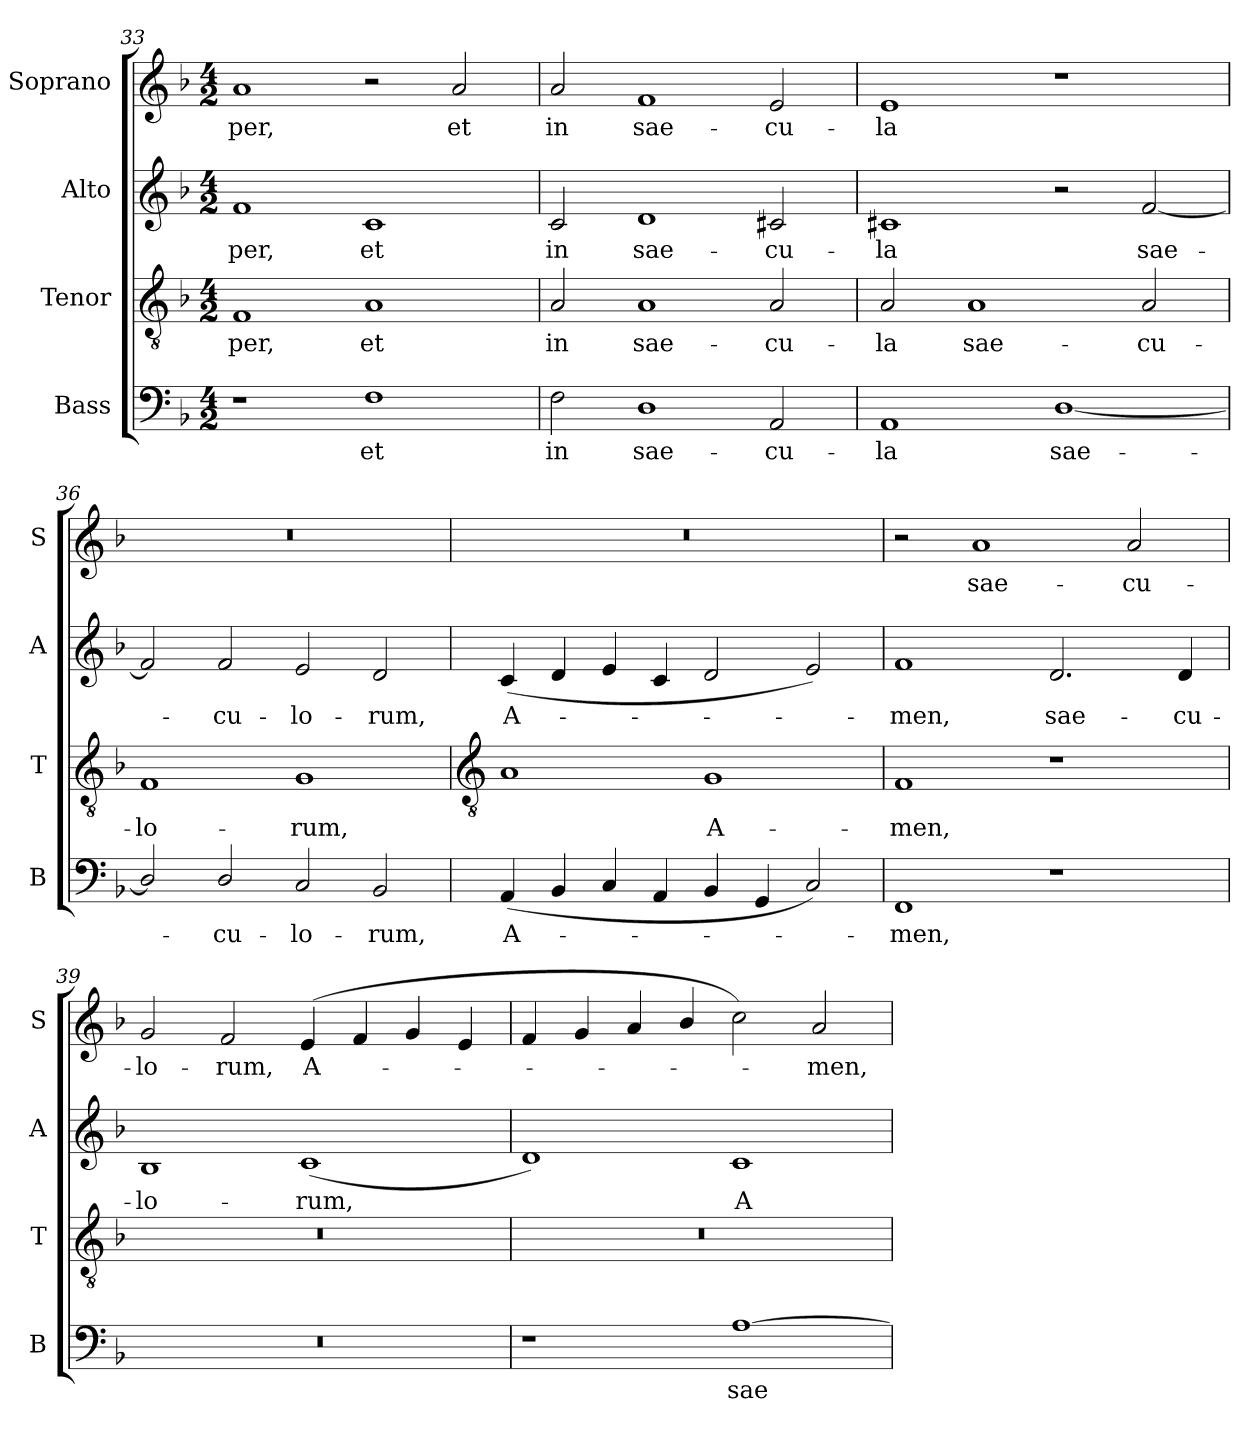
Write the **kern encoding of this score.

**kern	**text	**kern	**text	**kern	**text	**kern	**text
*part4	*part4	*part3	*part3	*part2	*part2	*part1	*part1
*staff4	*staff4	*staff3	*staff3	*staff2	*staff2	*staff1	*staff1
*I"Bass	*	*I"Tenor	*	*I"Alto	*	*I"Soprano	*
*I'B	*	*I'T	*	*I'A	*	*I'S	*
*clefF4	*	*clefGv2	*	*clefG2	*	*clefG2	*
*k[b-]	*	*k[b-]	*	*k[b-]	*	*k[b-]	*
*F:	*	*F:	*	*F:	*	*F:	*
*M4/2	*	*M4/2	*	*M4/2	*	*M4/2	*
=33	=33	=33	=33	=33	=33	=33	=33
!	!	!	!LO:LY:b	!	!LO:LY:b	!	!LO:LY:b
1r	.	1F	-per,	1f	-per,	1a	-per,
!	!LO:LY:b	!	!LO:LY:b	!	!LO:LY:b	!	!
1F	et	1A	et	1c	et	2r	.
!	!	!	!	!	!	!	!LO:LY:b
.	.	.	.	.	.	2a	et
=34	=34	=34	=34	=34	=34	=34	=34
!	!LO:LY:b	!	!LO:LY:b	!	!LO:LY:b	!	!LO:LY:b
2F	in	2A	in	2c	in	2a	in
!	!LO:LY:b	!	!LO:LY:b	!	!LO:LY:b	!	!LO:LY:b
1D	sae-	1A	sae-	1d	sae-	1f	sae-
!	!LO:LY:b	!	!LO:LY:b	!	!LO:LY:b	!	!LO:LY:b
2AA	-cu-	2A	-cu-	2c#X	-cu-	2e	-cu-
=35	=35	=35	=35	=35	=35	=35	=35
!	!LO:LY:b	!	!LO:LY:b	!	!LO:LY:b	!	!LO:LY:b
1AA	-la	2A	-la	1c#	-la	1e	-la
!	!	!	!LO:LY:b	!	!	!	!
.	.	1A	sae-	.	.	.	.
!	!LO:LY:b	!	!	!	!	!	!
[1D/	sae-	.	.	2r	.	1r	.
!	!	!	!LO:LY:b	!	!LO:LY:b	!	!
.	.	2A	-cu-	[2f	sae-	.	.
=36	=36	=36	=36	=36	=36	=36	=36
!	!	!	!LO:LY:b	!	!	!	!
2D/]	.	1F	-lo-	2f]	.	0r	.
!	!LO:LY:b	!	!	!	!LO:LY:b	!	!
2D/	cu-	.	.	2f	cu-	.	.
!	!LO:LY:b	!	!LO:LY:b	!	!LO:LY:b	!	!
2C	-lo-	1G	-rum,	2e	-lo-	.	.
!	!LO:LY:b	!	!	!	!LO:LY:b	!	!
2BB-	-rum,	.	.	2d	-rum,	.	.
!!LO:LB:g=z
=37	=37	=37	=37	=37	=37	=37	=37
*	*	*clefGv2	*	*	*	*	*
!	!LO:LY:b	!	!	!	!LO:LY:b	!	!
(<4AA	A-	1A	.	(<4c	A-	0r	.
4BB-	.	.	.	4d	.	.	.
4C	.	.	.	4e	.	.	.
4AA	.	.	.	4c	.	.	.
!	!	!	!LO:LY:b	!	!	!	!
4BB-	.	1G	A-	2d	.	.	.
4GG	.	.	.	.	.	.	.
2C)	.	.	.	2e)	.	.	.
=38	=38	=38	=38	=38	=38	=38	=38
!	!LO:LY:b	!	!LO:LY:b	!	!LO:LY:b	!	!
1FF	men,	1F	-men,	1f	men,	2r	.
!	!	!	!	!	!	!	!LO:LY:b
.	.	.	.	.	.	1a	sae-
!	!	!	!	!	!LO:LY:b	!	!
1r	.	1r	.	2.d	sae-	.	.
!	!	!	!	!	!	!	!LO:LY:b
.	.	.	.	.	.	2a	-cu-
!	!	!	!	!	!LO:LY:b	!	!
.	.	.	.	4d	-cu-	.	.
=39	=39	=39	=39	=39	=39	=39	=39
!	!	!	!	!	!LO:LY:b	!	!LO:LY:b
0r	.	0r	.	1B-	-lo-	2g	-lo-
!	!	!	!	!	!	!	!LO:LY:b
.	.	.	.	.	.	2f	-rum,
!	!	!	!	!	!LO:LY:b	!	!LO:LY:b
.	.	.	.	(<1c	-rum,	(<4e	A-
.	.	.	.	.	.	4f	.
.	.	.	.	.	.	4g	.
.	.	.	.	.	.	4e	.
=40	=40	=40	=40	=40	=40	=40	=40
1r	.	0r	.	1d)	.	4f	.
.	.	.	.	.	.	4g	.
.	.	.	.	.	.	4a	.
.	.	.	.	.	.	4b-/	.
!	!LO:LY:b	!	!	!	!LO:LY:b	!	!
[1A	sae-	.	.	1c	A-	2cc)	.
!	!	!	!	!	!	!	!LO:LY:b
.	.	.	.	.	.	2a	men,
=	=	=	=	=	=	=	=
*-	*-	*-	*-	*-	*-	*-	*-
